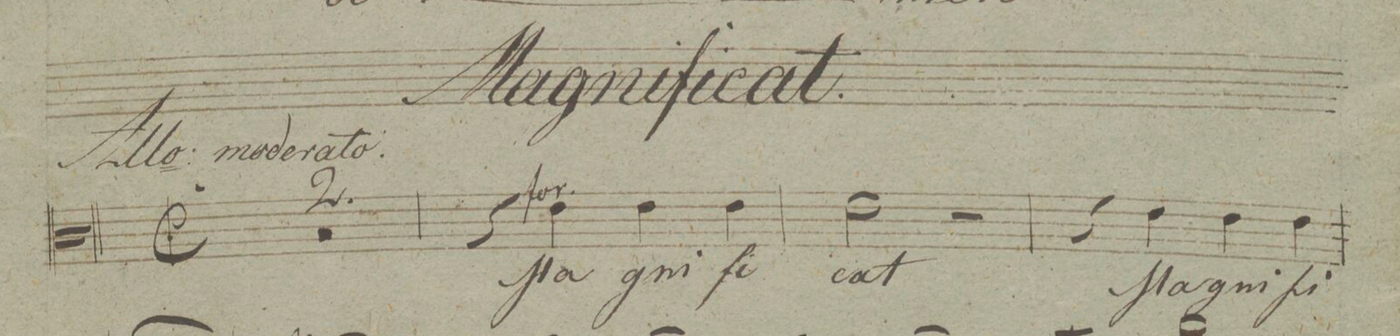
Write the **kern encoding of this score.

**kern	**text	**dynam
*I"Alto.	*	*
*clefC3	*	*
*k[]	*	*
*met(c|)	*	*
*M2/2	*	*
0r	.	.
=2	=2	=2
=3	=3	=3
4r	.	.
4e\	Ma-	f
4e\	-gni-	.
4e\	-fi-	.
=4	=4	=4
2e\	-cat	.
2r	.	.
=5	=5	=5
4r	.	.
4e\	Ma-	.
4e\	-gni-	.
4e\	-fi-	.
=6	=6	=6
*-	*-	*-
